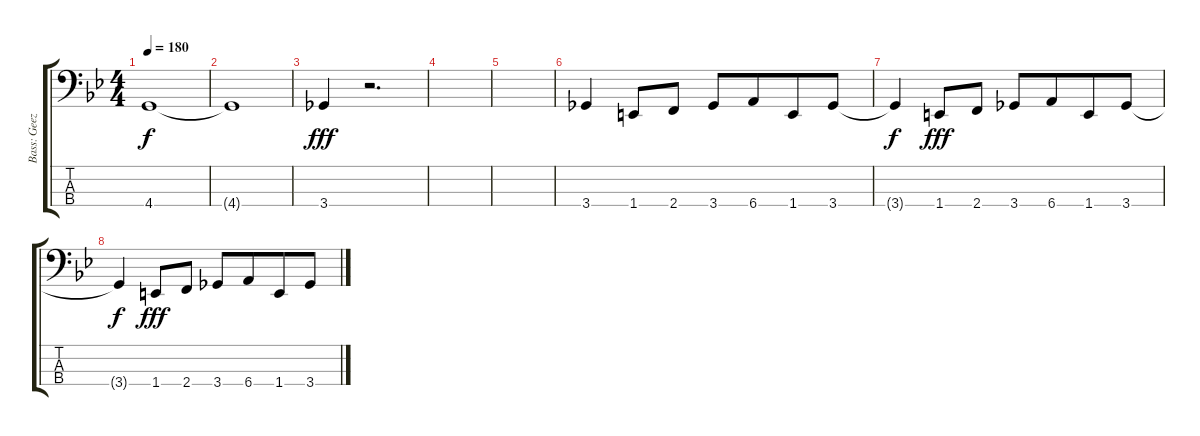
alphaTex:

\track ("Bass: Geezer" "Bass: Geez") {instrument electricbassfinger}
\staff {score tabs}
\tuning (Gb2 Db2 Ab1 Eb1) {hide}
\ts (4 4)
\tempo 180
\clef f4
\ks bb
4.4{t}.1{dy f} |
4.4{t}.1 |
3.4.4{dy fff} r.2{d} |
|
|
3.4.4 1.4.8 2.4.8 3.4.8 6.4.8{beam merge} 1.4.8 3.4.8 |
3.4{t}.4{dy f} 1.4.8{dy fff} 2.4.8 3.4.8 6.4.8{beam merge} 1.4.8 3.4.8 |
3.4{t}.4{dy f} 1.4.8{dy fff} 2.4.8 3.4.8 6.4.8{beam merge} 1.4.8 3.4.8
